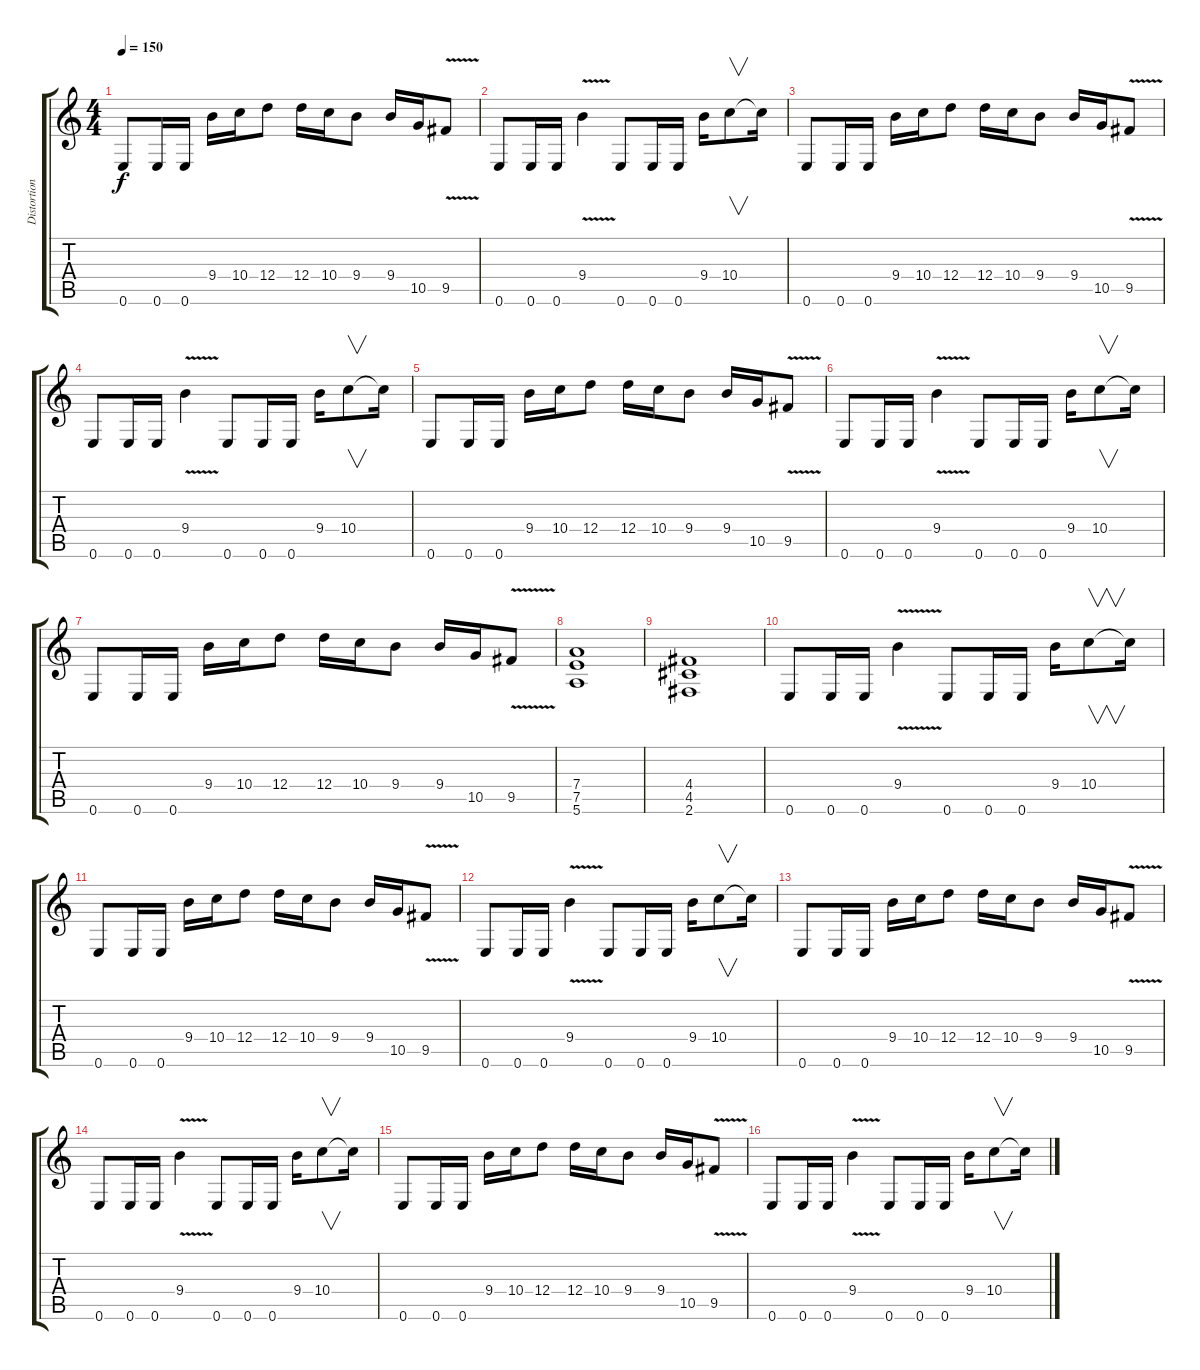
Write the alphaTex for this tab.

\track ("Distortion Guitar 2" "Distortion") {instrument distortionguitar}
\staff {score tabs}
\tuning (E4 B3 G3 D3 A2 E2) {hide}
\ts (4 4)
\tempo 150
\clef g2
\ks c
0.6.8{dy f} 0.6.16 0.6.16 9.4.16 10.4.16 12.4.8 12.4.16 10.4.16 9.4.8 9.4.16 10.5.16 9.5{v}.8 |
0.6.8 0.6.16 0.6.16 9.4{v}.4 0.6.8 0.6.16 0.6.16 9.4.16 10.4.8{v} 10.4{t}.16 |
0.6.8 0.6.16 0.6.16 9.4.16 10.4.16 12.4.8 12.4.16 10.4.16 9.4.8 9.4.16 10.5.16 9.5{v}.8 |
0.6.8 0.6.16 0.6.16 9.4{v}.4 0.6.8 0.6.16 0.6.16 9.4.16 10.4.8{v} 10.4{t}.16 |
0.6.8 0.6.16 0.6.16 9.4.16 10.4.16 12.4.8 12.4.16 10.4.16 9.4.8 9.4.16 10.5.16 9.5{v}.8 |
0.6.8 0.6.16 0.6.16 9.4{v}.4 0.6.8 0.6.16 0.6.16 9.4.16 10.4.8{v} 10.4{t}.16 |
0.6.8 0.6.16 0.6.16 9.4.16 10.4.16 12.4.8 12.4.16 10.4.16 9.4.8 9.4.16 10.5.16 9.5{v}.8 |
(7.4 7.5 5.6).1 |
(4.4 4.5 2.6).1 |
0.6.8 0.6.16 0.6.16 9.4{v}.4 0.6.8 0.6.16 0.6.16 9.4.16 10.4.8{v} 10.4{t}.16 |
0.6.8 0.6.16 0.6.16 9.4.16 10.4.16 12.4.8 12.4.16 10.4.16 9.4.8 9.4.16 10.5.16 9.5{v}.8 |
0.6.8 0.6.16 0.6.16 9.4{v}.4 0.6.8 0.6.16 0.6.16 9.4.16 10.4.8{v} 10.4{t}.16 |
0.6.8 0.6.16 0.6.16 9.4.16 10.4.16 12.4.8 12.4.16 10.4.16 9.4.8 9.4.16 10.5.16 9.5{v}.8 |
0.6.8 0.6.16 0.6.16 9.4{v}.4 0.6.8 0.6.16 0.6.16 9.4.16 10.4.8{v} 10.4{t}.16 |
0.6.8 0.6.16 0.6.16 9.4.16 10.4.16 12.4.8 12.4.16 10.4.16 9.4.8 9.4.16 10.5.16 9.5{v}.8 |
0.6.8 0.6.16 0.6.16 9.4{v}.4 0.6.8 0.6.16 0.6.16 9.4.16 10.4.8{v} 10.4{t}.16
